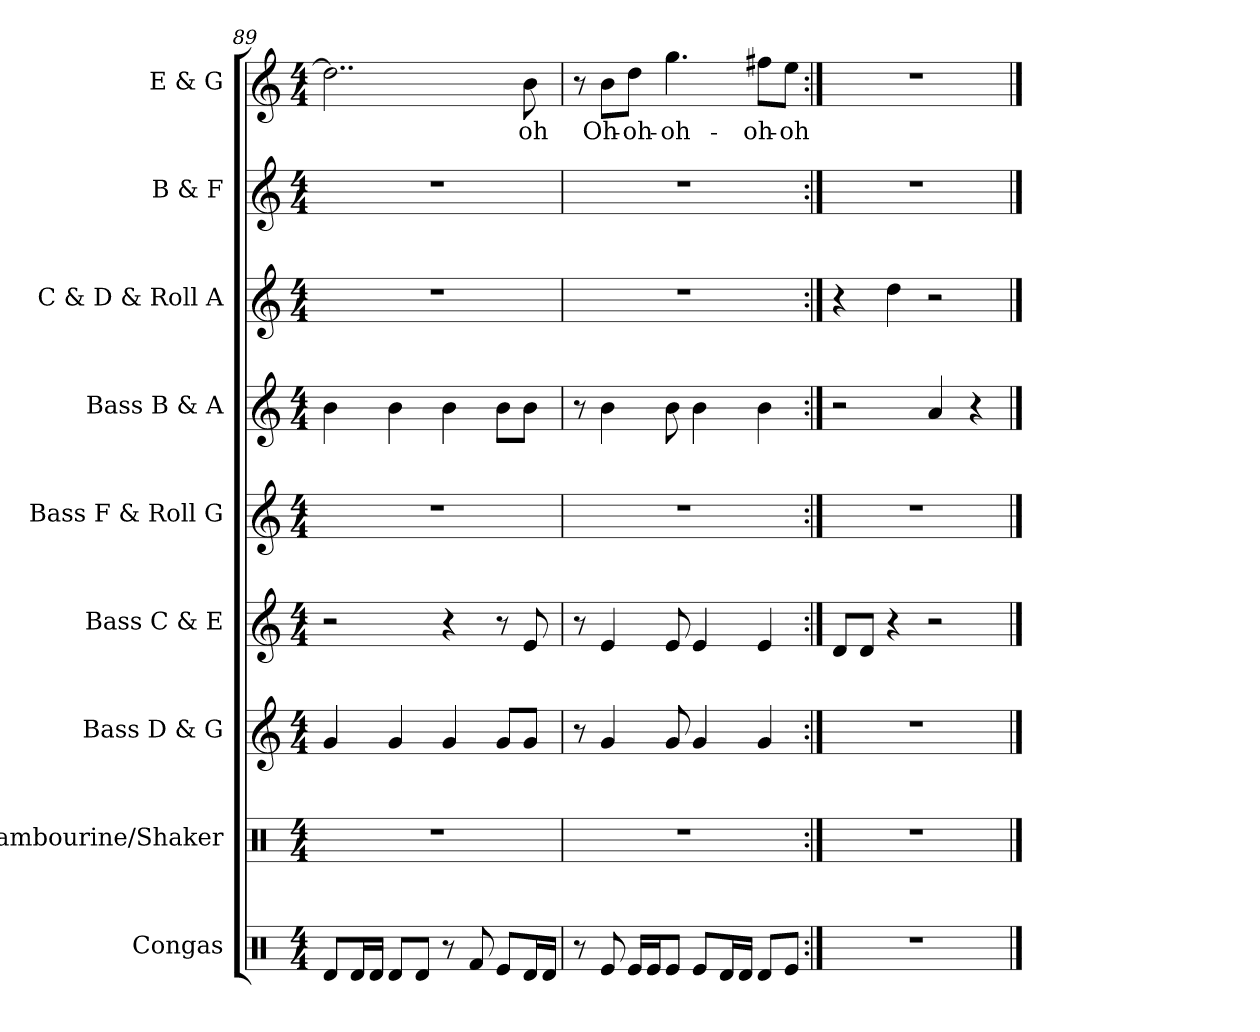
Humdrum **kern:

**kern	**kern	**kern	**kern	**kern	**kern	**kern	**kern	**kern	**text
*part9	*part8	*part7	*part6	*part5	*part4	*part3	*part2	*part1	*part1
*staff9	*staff8	*staff7	*staff6	*staff5	*staff4	*staff3	*staff2	*staff1	*staff1
*I"Congas	*I"Tambourine/Shaker	*I"Bass D &amp; G	*I"Bass C &amp; E	*I"Bass F &amp; Roll G	*I"Bass B &amp; A	*I"C &amp; D &amp; Roll A	*I"B &amp; F	*I"E &amp; G	*
*I'Con.	*I'Tamb./Shak	*I'D &amp; G	*I'C &amp; E	*I'Bass F	*I'B &amp; A	*I'C &amp; D	*I'B &amp; F	*I'E &amp; G	*
*clefX	*clefX	*clefG2	*clefG2	*clefG2	*clefG2	*clefG2	*clefG2	*clefG2	*
*k[]	*k[]	*k[]	*k[]	*k[]	*k[]	*k[]	*k[]	*k[]	*
*M4/4	*M4/4	*M4/4	*M4/4	*M4/4	*M4/4	*M4/4	*M4/4	*M4/4	*
=89	=89	=89	=89	=89	=89	=89	=89	=89	=89
8Rd/L	1r	4g/	2r	1r	4b\	1r	1r	2..dd\]	.
16Rd/L	.	.	.	.	.	.	.	.	.
16Rd/JJ	.	.	.	.	.	.	.	.	.
8Rd/L	.	4g/	.	.	4b\	.	.	.	.
8Rd/J	.	.	.	.	.	.	.	.	.
8r	.	4g/	4r	.	4b\	.	.	.	.
8Rf/	.	.	.	.	.	.	.	.	.
8Re/L	.	8g/L	8r	.	8b\L	.	.	.	.
!	!	!	!	!	!	!	!	!	!LO:LY:b
16Rd/L	.	8g/J	8e/	.	8b\J	.	.	8b\	-oh
16Rd/JJ	.	.	.	.	.	.	.	.	.
!!LO:PB:g=z
=90	=90	=90	=90	=90	=90	=90	=90	=90	=90
8r	1r	8r	8r	1r	8r	1r	1r	8r	.
!	!	!	!	!	!	!	!	!	!LO:LY:b
8Re/	.	4g/	4e/	.	4b\	.	.	8b\L	Oh-
!	!	!	!	!	!	!	!	!	!LO:LY:b
16Re/LL	.	.	.	.	.	.	.	8dd\J	-oh-
16Re/J	.	.	.	.	.	.	.	.	.
!	!	!	!	!	!	!	!	!	!LO:LY:b
8Re/J	.	8g/	8e/	.	8b\	.	.	4.gg\	-oh-
8Re/L	.	4g/	4e/	.	4b\	.	.	.	.
16Rd/L	.	.	.	.	.	.	.	.	.
16Rd/JJ	.	.	.	.	.	.	.	.	.
!	!	!	!	!	!	!	!	!	!LO:LY:b
8Rd/L	.	4g/	4e/	.	4b\	.	.	8ff#X\L	-oh-
!	!	!	!	!	!	!	!	!	!LO:LY:b
8Re/J	.	.	.	.	.	.	.	8ee\J	-oh-
=91:|!	=91:|!	=91:|!	=91:|!	=91:|!	=91:|!	=91:|!	=91:|!	=91:|!	=91:|!
*	*	*	*	*	*	*	*	*MM250	*
1r	1r	1r	8d/L	1r	2r	4r	1r	1r	.
.	.	.	8d/J	.	.	.	.	.	.
.	.	.	4r	.	.	4dd\	.	.	.
.	.	.	2r	.	4a/	2r	.	.	.
.	.	.	.	.	4r	.	.	.	.
==	==	==	==	==	==	==	==	==	==
*-	*-	*-	*-	*-	*-	*-	*-	*-	*-
